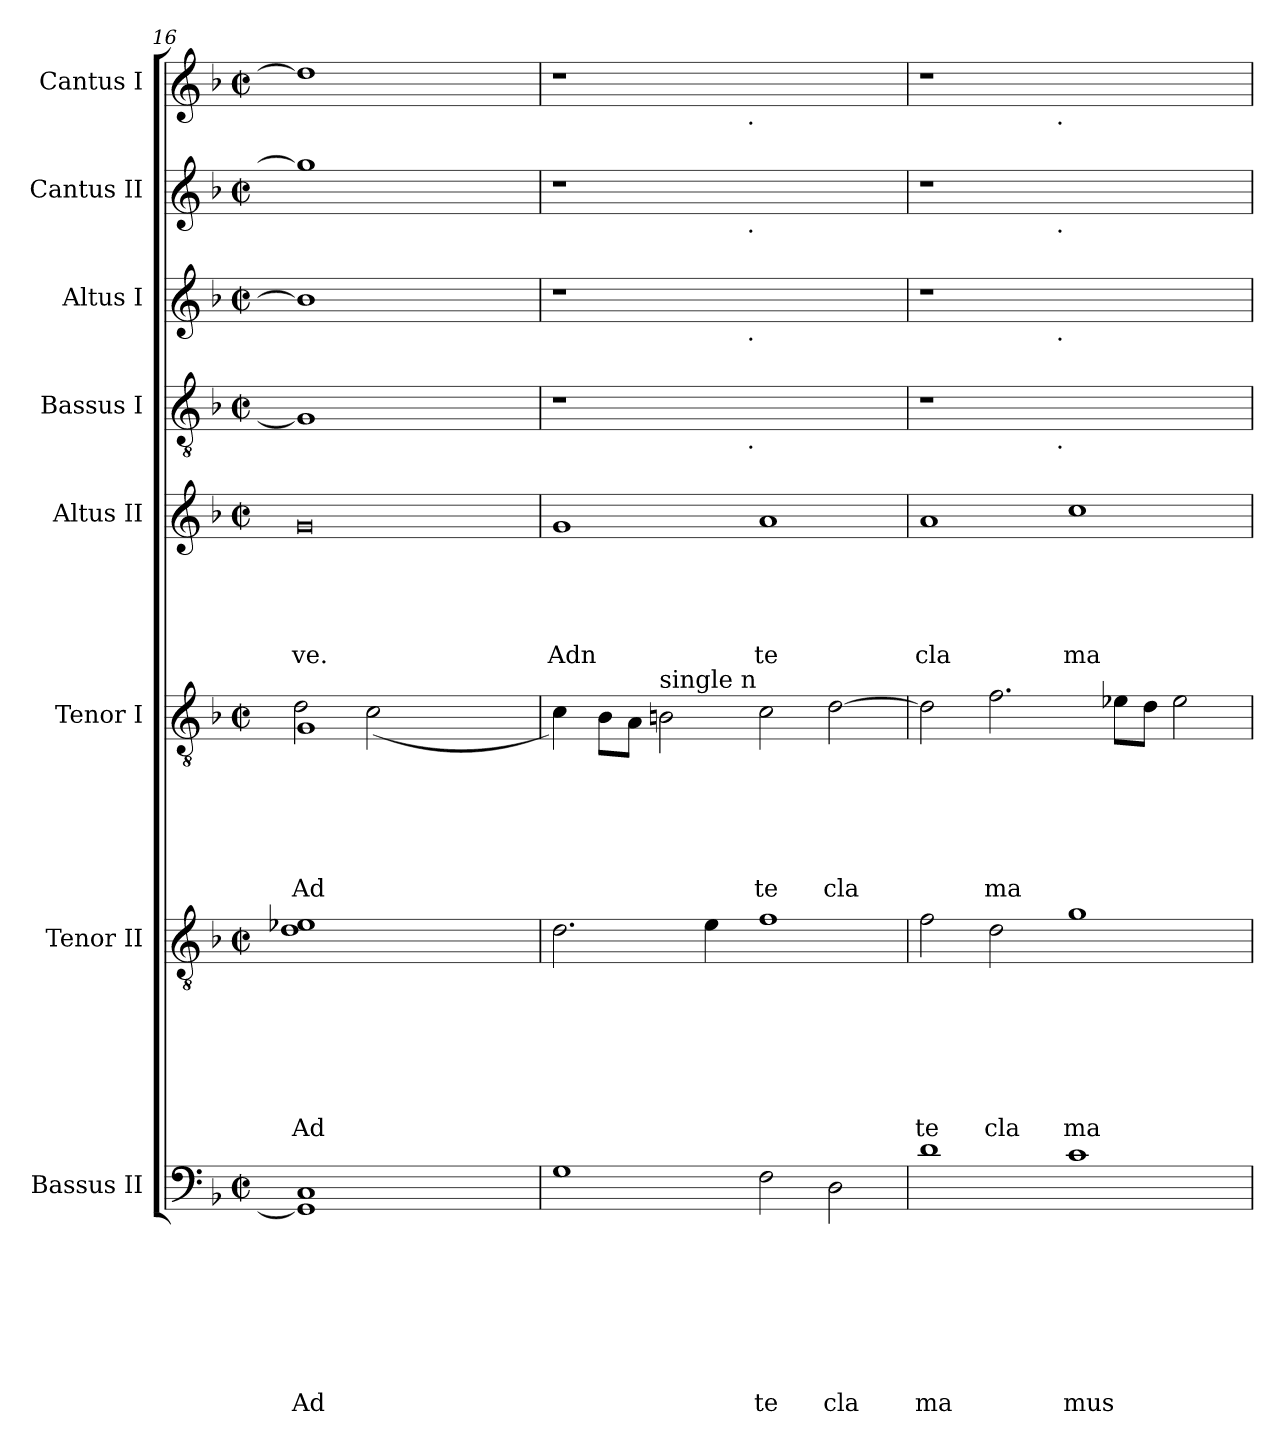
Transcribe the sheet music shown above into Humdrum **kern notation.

**kern	**text	**text	**text	**text	**text	**text	**text	**text	**kern	**text	**text	**text	**text	**text	**text	**text	**kern	**text	**text	**text	**text	**text	**text	**kern	**text	**text	**text	**text	**text	**kern	**text	**kern	**text	**kern	**text	**kern	**text
*part8	*part8	*part8	*part8	*part8	*part8	*part8	*part8	*part8	*part7	*part7	*part7	*part7	*part7	*part7	*part7	*part7	*part6	*part6	*part6	*part6	*part6	*part6	*part6	*part5	*part5	*part5	*part5	*part5	*part5	*part4	*part4	*part3	*part3	*part2	*part2	*part1	*part1
*staff8	*staff8	*staff8	*staff8	*staff8	*staff8	*staff8	*staff8	*staff8	*staff7	*staff7	*staff7	*staff7	*staff7	*staff7	*staff7	*staff7	*staff6	*staff6	*staff6	*staff6	*staff6	*staff6	*staff6	*staff5	*staff5	*staff5	*staff5	*staff5	*staff5	*staff4	*staff4	*staff3	*staff3	*staff2	*staff2	*staff1	*staff1
*I"Bassus II	*	*	*	*	*	*	*	*	*I"Tenor II	*	*	*	*	*	*	*	*I"Tenor I	*	*	*	*	*	*	*I"Altus II	*	*	*	*	*	*I"Bassus I	*	*I"Altus I	*	*I"Cantus II	*	*I"Cantus I	*
*clefF4	*	*	*	*	*	*	*	*	*clefGv2	*	*	*	*	*	*	*	*clefGv2	*	*	*	*	*	*	*clefG2	*	*	*	*	*	*clefGv2	*	*clefG2	*	*clefG2	*	*clefG2	*
*k[b-]	*	*	*	*	*	*	*	*	*k[b-]	*	*	*	*	*	*	*	*k[b-]	*	*	*	*	*	*	*k[b-]	*	*	*	*	*	*k[b-]	*	*k[b-]	*	*k[b-]	*	*k[b-]	*
*F:	*	*	*	*	*	*	*	*	*F:	*	*	*	*	*	*	*	*F:	*	*	*	*	*	*	*F:	*	*	*	*	*	*F:	*	*F:	*	*F:	*	*F:	*
*M2/2	*	*	*	*	*	*	*	*	*M2/2	*	*	*	*	*	*	*	*M2/2	*	*	*	*	*	*	*M2/2	*	*	*	*	*	*M2/2	*	*M2/2	*	*M2/2	*	*M2/2	*
*met(c|)	*	*	*	*	*	*	*	*	*met(c|)	*	*	*	*	*	*	*	*met(c|)	*	*	*	*	*	*	*met(c|)	*	*	*	*	*	*met(c|)	*	*met(c|)	*	*met(c|)	*	*met(c|)	*
=16	=16	=16	=16	=16	=16	=16	=16	=16	=16	=16	=16	=16	=16	=16	=16	=16	=16	=16	=16	=16	=16	=16	=16	=16	=16	=16	=16	=16	=16	=16	=16	=16	=16	=16	=16	=16	=16
!	!	!	!	!	!	!	!	!LO:LY:b	!	!	!	!	!	!	!	!LO:LY:b	!	!	!	!	!	!	!LO:LY:b	!	!	!	!	!	!LO:LY:b	!	!	!	!	!	!	!	!
*	*	*	*	*	*	*	*	*	*	*	*	*	*	*	*	*	*^	*	*	*	*	*	*	*	*	*	*	*	*	*	*	*	*	*	*	*	*
1GG] 1C	.	.	.	.	.	.	.	Ad	1d 1e-X	.	.	.	.	.	.	Ad	1G	2d\	.	.	.	.	.	Ad	0g	.	.	.	.	ve.	1G]	.	1b]	.	1gg]	.	1dd]	.
.	.	.	.	.	.	.	.	.	.	.	.	.	.	.	.	.	.	(>2c\	.	.	.	.	.	.	.	.	.	.	.	.	.	.	.	.	.	.	.	.
1ryy	.	.	.	.	.	.	.	.	1ryy	.	.	.	.	.	.	.	1ryy	1ryy	.	.	.	.	.	.	.	.	.	.	.	.	1ryy	.	1ryy	.	1ryy	.	1ryy	.
=17	=17	=17	=17	=17	=17	=17	=17	=17	=17	=17	=17	=17	=17	=17	=17	=17	=17	=17	=17	=17	=17	=17	=17	=17	=17	=17	=17	=17	=17	=17	=17	=17	=17	=17	=17	=17	=17	=17
!	!	!	!	!	!	!	!	!	!	!	!	!	!	!	!	!	!	!	!	!	!	!	!	!	!	!	!	!	!	!LO:LY:b	!	!	!	!	!	!	!	!
*	*	*	*	*	*	*	*	*	*	*	*	*	*	*	*	*	*v	*v	*	*	*	*	*	*	*	*	*	*	*	*	*^	*	*^	*	*^	*	*^	*
1G	.	.	.	.	.	.	.	.	2.d\	.	.	.	.	.	.	.	4c\)	.	.	.	.	.	.	1g	.	.	.	.	Adn	1r	2ryy	.	1r	2ryy	.	1r	2ryy	.	1r	2ryy	.
.	.	.	.	.	.	.	.	.	.	.	.	.	.	.	.	.	8B-\L	.	.	.	.	.	.	.	.	.	.	.	.	.	.	.	.	.	.	.	.	.	.	.	.
.	.	.	.	.	.	.	.	.	.	.	.	.	.	.	.	.	8A\J	.	.	.	.	.	.	.	.	.	.	.	.	.	.	.	.	.	.	.	.	.	.	.	.
!	!	!	!	!	!	!	!	!	!	!	!	!	!	!	!	!	!LO:TX:a:t=single n	!	!	!	!	!	!	!	!	!	!	!	!	!	!	!	!	!	!	!	!	!	!	!	!
.	.	.	.	.	.	.	.	.	.	.	.	.	.	.	.	.	2B\	.	.	.	.	.	.	.	.	.	.	.	.	.	4...ryy	.	.	4...ryy	.	.	4...ryy	.	.	4...ryy	.
.	.	.	.	.	.	.	.	.	4e\	.	.	.	.	.	.	.	.	.	.	.	.	.	.	.	.	.	.	.	.	.	.	.	.	.	.	.	.	.	.	.	.
!	!	!	!	!	!	!	!	!	!	!	!	!	!	!	!	!	!	!	!	!	!	!	!	!	!	!	!	!	!	!	!	!	!	!	!	!	!	!	!	!LO:TX:b:t=.	!
!	!	!	!	!	!	!	!	!	!	!	!	!	!	!	!	!	!	!	!	!	!	!	!	!	!	!	!	!	!	!	!	!	!	!	!	!	!LO:TX:b:t=.	!	!	!	!
!	!	!	!	!	!	!	!	!	!	!	!	!	!	!	!	!	!	!	!	!	!	!	!	!	!	!	!	!	!	!	!	!	!	!LO:TX:b:t=.	!	!	!	!	!	!	!
!	!	!	!	!	!	!	!	!	!	!	!	!	!	!	!	!	!	!	!	!	!	!	!	!	!	!	!	!	!	!	!LO:TX:b:t=.	!	!	!	!	!	!	!	!	!	!
.	.	.	.	.	.	.	.	.	.	.	.	.	.	.	.	.	.	.	.	.	.	.	.	.	.	.	.	.	.	.	1ryy	.	.	1ryy	.	.	1ryy	.	.	1ryy	.
!	!	!	!	!	!	!	!	!LO:LY:b	!	!	!	!	!	!	!	!	!	!	!	!	!	!	!LO:LY:b	!	!	!	!	!	!LO:LY:b	!	!	!	!	!	!	!	!	!	!	!	!
2F\	.	.	.	.	.	.	.	te	1f	.	.	.	.	.	.	.	2c\	.	.	.	.	.	te	1a	.	.	.	.	te	1ryy	.	.	1ryy	.	.	1ryy	.	.	1ryy	.	.
!	!	!	!	!	!	!	!	!LO:LY:b	!	!	!	!	!	!	!	!	!	!	!	!	!	!	!LO:LY:b	!	!	!	!	!	!	!	!	!	!	!	!	!	!	!	!	!	!
2D\	.	.	.	.	.	.	.	cla	.	.	.	.	.	.	.	.	[>2d\	.	.	.	.	.	cla	.	.	.	.	.	.	.	.	.	.	.	.	.	.	.	.	.	.
.	.	.	.	.	.	.	.	.	.	.	.	.	.	.	.	.	.	.	.	.	.	.	.	.	.	.	.	.	.	.	32ryy	.	.	32ryy	.	.	32ryy	.	.	32ryy	.
=18	=18	=18	=18	=18	=18	=18	=18	=18	=18	=18	=18	=18	=18	=18	=18	=18	=18	=18	=18	=18	=18	=18	=18	=18	=18	=18	=18	=18	=18	=18	=18	=18	=18	=18	=18	=18	=18	=18	=18	=18	=18
!	!	!	!	!	!	!	!	!LO:LY:b	!	!	!	!	!	!	!	!LO:LY:b	!	!	!	!	!	!	!	!	!	!	!	!	!LO:LY:b	!	!	!	!	!	!	!	!	!	!	!	!
1d	.	.	.	.	.	.	.	ma	2f\	.	.	.	.	.	.	te	2d\]	.	.	.	.	.	.	1a	.	.	.	.	cla	1r	2ryy	.	1r	2ryy	.	1r	2ryy	.	1r	2ryy	.
!	!	!	!	!	!	!	!	!	!	!	!	!	!	!	!	!LO:LY:b	!	!	!	!	!	!	!LO:LY:b	!	!	!	!	!	!	!	!	!	!	!	!	!	!	!	!	!	!
.	.	.	.	.	.	.	.	.	2d\	.	.	.	.	.	.	cla	2.f\	.	.	.	.	.	ma	.	.	.	.	.	.	.	4...ryy	.	.	4...ryy	.	.	4...ryy	.	.	4...ryy	.
!	!	!	!	!	!	!	!	!	!	!	!	!	!	!	!	!	!	!	!	!	!	!	!	!	!	!	!	!	!	!	!	!	!	!	!	!	!	!	!	!LO:TX:b:t=.	!
!	!	!	!	!	!	!	!	!	!	!	!	!	!	!	!	!	!	!	!	!	!	!	!	!	!	!	!	!	!	!	!	!	!	!	!	!	!LO:TX:b:t=.	!	!	!	!
!	!	!	!	!	!	!	!	!	!	!	!	!	!	!	!	!	!	!	!	!	!	!	!	!	!	!	!	!	!	!	!	!	!	!LO:TX:b:t=.	!	!	!	!	!	!	!
!	!	!	!	!	!	!	!	!	!	!	!	!	!	!	!	!	!	!	!	!	!	!	!	!	!	!	!	!	!	!	!LO:TX:b:t=.	!	!	!	!	!	!	!	!	!	!
.	.	.	.	.	.	.	.	.	.	.	.	.	.	.	.	.	.	.	.	.	.	.	.	.	.	.	.	.	.	.	1ryy	.	.	1ryy	.	.	1ryy	.	.	1ryy	.
!	!	!	!	!	!	!	!	!LO:LY:b	!	!	!	!	!	!	!	!LO:LY:b	!	!	!	!	!	!	!	!	!	!	!	!	!LO:LY:b	!	!	!	!	!	!	!	!	!	!	!	!
1c	.	.	.	.	.	.	.	mus	1g	.	.	.	.	.	.	ma	.	.	.	.	.	.	.	1cc	.	.	.	.	ma	1ryy	.	.	1ryy	.	.	1ryy	.	.	1ryy	.	.
.	.	.	.	.	.	.	.	.	.	.	.	.	.	.	.	.	8e-X\L	.	.	.	.	.	.	.	.	.	.	.	.	.	.	.	.	.	.	.	.	.	.	.	.
.	.	.	.	.	.	.	.	.	.	.	.	.	.	.	.	.	8d\J	.	.	.	.	.	.	.	.	.	.	.	.	.	.	.	.	.	.	.	.	.	.	.	.
.	.	.	.	.	.	.	.	.	.	.	.	.	.	.	.	.	2e-\	.	.	.	.	.	.	.	.	.	.	.	.	.	.	.	.	.	.	.	.	.	.	.	.
.	.	.	.	.	.	.	.	.	.	.	.	.	.	.	.	.	.	.	.	.	.	.	.	.	.	.	.	.	.	.	32ryy	.	.	32ryy	.	.	32ryy	.	.	32ryy	.
*	*	*	*	*	*	*	*	*	*	*	*	*	*	*	*	*	*	*	*	*	*	*	*	*	*	*	*	*	*	*v	*v	*	*	*	*	*v	*v	*	*v	*v	*
*	*	*	*	*	*	*	*	*	*	*	*	*	*	*	*	*	*	*	*	*	*	*	*	*	*	*	*	*	*	*	*	*v	*v	*	*	*	*	*
=	=	=	=	=	=	=	=	=	=	=	=	=	=	=	=	=	=	=	=	=	=	=	=	=	=	=	=	=	=	=	=	=	=	=	=	=	=
*-	*-	*-	*-	*-	*-	*-	*-	*-	*-	*-	*-	*-	*-	*-	*-	*-	*-	*-	*-	*-	*-	*-	*-	*-	*-	*-	*-	*-	*-	*-	*-	*-	*-	*-	*-	*-	*-
